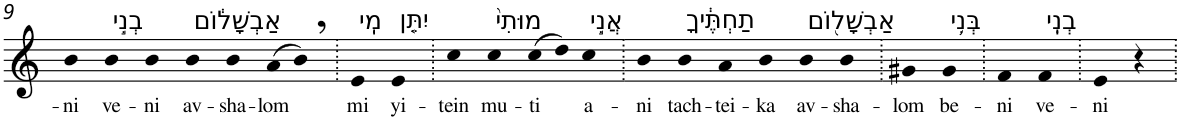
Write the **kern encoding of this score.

**kern	**text
*part1	*part1
*staff1	*staff1
*I"Piano	*
*I'Pno	*
!!LO:PB:g=z
*clefG2	*
*k[]	*
=9	=9
!	!LO:LY:b
4b	-ni
!LO:TX:a:t=בְנִ֣י	!
!	!LO:LY:b
4b	ve-
!	!LO:LY:b
4b	-ni
!LO:TX:a:t=אַבְשָׁל֔וֹם	!
!	!LO:LY:b
4b	av-
!	!LO:LY:b
4b	-sha-
!	!LO:LY:b
(>8a	-lom
8b,)	.
=10.	=10.
!LO:TX:a:t=מִֽי	!
!	!LO:LY:b
4e	mi
!LO:TX:a:t=יִתֵּ֤ן	!
!	!LO:LY:b
4e	yi-
=11.	=11.
!	!LO:LY:b
4cc	-tein
!LO:TX:a:t=מוּתִי֙	!
!	!LO:LY:b
4cc	mu-
!	!LO:LY:b
(>8cc	-ti
8dd)	.
!LO:TX:a:t=אֲנִ֣י	!
!	!LO:LY:b
4cc	a-
=12.	=12.
!	!LO:LY:b
4b	-ni
!LO:TX:a:t=תַחְתֶּ֔יךָ	!
!	!LO:LY:b
4b	tach-
!	!LO:LY:b
4a	-tei-
!	!LO:LY:b
4b	-ka
!LO:TX:a:t=אַבְשָׁל֖וֹם	!
!	!LO:LY:b
4b	av-
!	!LO:LY:b
4b	-sha-
=13.	=13.
!	!LO:LY:b
4g#X	-lom
!LO:TX:a:t=בְּנִ֥י	!
!	!LO:LY:b
4g#	be-
=14.	=14.
!	!LO:LY:b
4f	-ni
!LO:TX:a:t=בְנִֽי	!
!	!LO:LY:b
4f	ve-
=15.	=15.
!	!LO:LY:b
4e	-ni
4r	.
=.	=.
*-	*-
